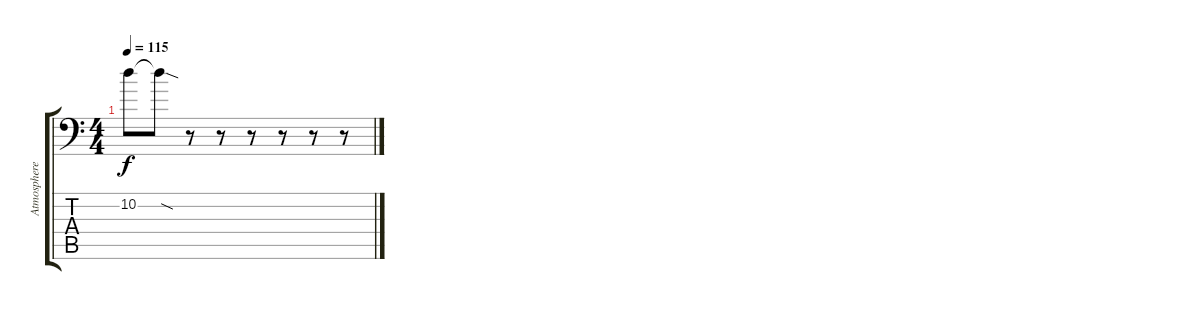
\track ("Atmosphere Left Guitar" "Atmosphere") {instrument distortionguitar}
\staff {score tabs}
\tuning (A3 E3 C3 G2 D2 G1) {hide}
\ts (4 4)
\tempo 115
\clef f4
\ks c
10.2.8{dy f volume 0} 10.2{sod t}.8 r.8 r.8 r.8 r.8 r.8 r.8
